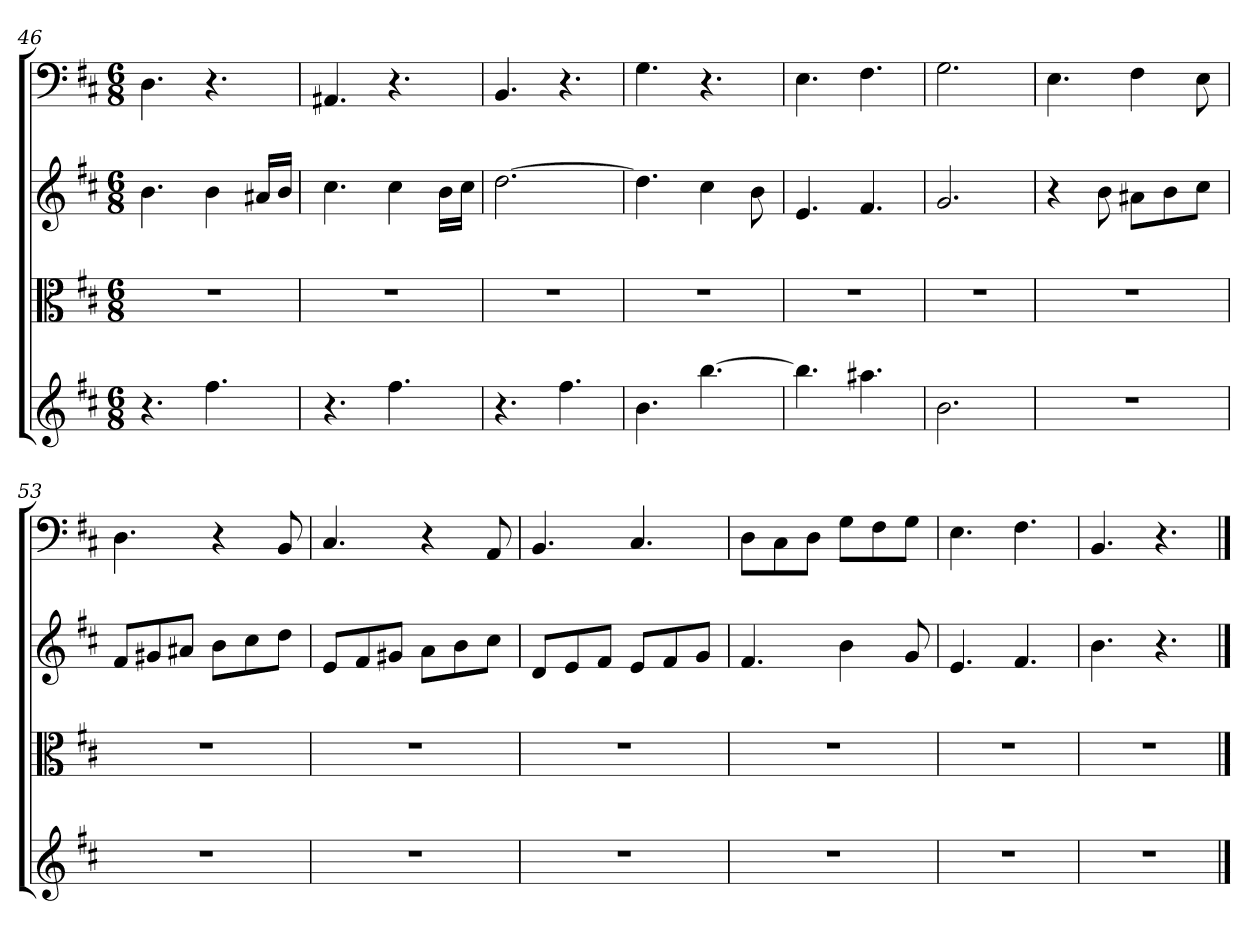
**kern	**kern	**kern	**kern
*part4	*part3	*part2	*part1
*staff4	*staff3	*staff2	*staff1
*	*clefC3	*	*clefF4
*k[f#c#]	*k[f#c#]	*k[f#c#]	*k[f#c#]
*D:	*D:	*D:	*D:
*M6/8	*M6/8	*M6/8	*M6/8
=46	=46	=46	=46
4.r	2.r	4.b	4.D
4.ff#	.	4b	4.r
.	.	16a#XLL	.
.	.	16bJJ	.
=47	=47	=47	=47
4.r	2.r	4.cc#	4.AA#X
4.ff#	.	4cc#	4.r
.	.	16bLL	.
.	.	16cc#JJ	.
=48	=48	=48	=48
4.r	2.r	[2.dd	4.BB
4.ff#	.	.	4.r
=49	=49	=49	=49
4.b	2.r	4.dd]	4.G
[4.bb	.	4cc#	4.r
.	.	8b	.
=50	=50	=50	=50
4.bb]	2.r	4.e	4.E
4.aa#X	.	4.f#	4.F#
=51	=51	=51	=51
2.b	2.r	2.g	2.G
=52	=52	=52	=52
2.r	2.r	4r	4.E
.	.	8b	.
.	.	8a#XL	4F#
.	.	8b	.
.	.	8cc#J	8E
=53	=53	=53	=53
2.r	2.r	8f#L	4.D
.	.	8g#X	.
.	.	8a#XJ	.
.	.	8bL	4r
.	.	8cc#	.
.	.	8ddJ	8BB
=54	=54	=54	=54
2.r	2.r	8eL	4.C#
.	.	8f#	.
.	.	8g#XJ	.
.	.	8aL	4r
.	.	8b	.
.	.	8cc#J	8AA
=55	=55	=55	=55
2.r	2.r	8dL	4.BB
.	.	8e	.
.	.	8f#J	.
.	.	8eL	4.C#
.	.	8f#	.
.	.	8gJ	.
=56	=56	=56	=56
2.r	2.r	4.f#	8D\L
.	.	.	8C#\
.	.	.	8D\J
.	.	4b	8G\L
.	.	.	8F#\
.	.	8g	8G\J
=57	=57	=57	=57
2.r	2.r	4.e	4.E
.	.	4.f#	4.F#
=58	=58	=58	=58
2.r	2.r	4.b	4.BB
.	.	4.r	4.r
==	==	==	==
*-	*-	*-	*-
